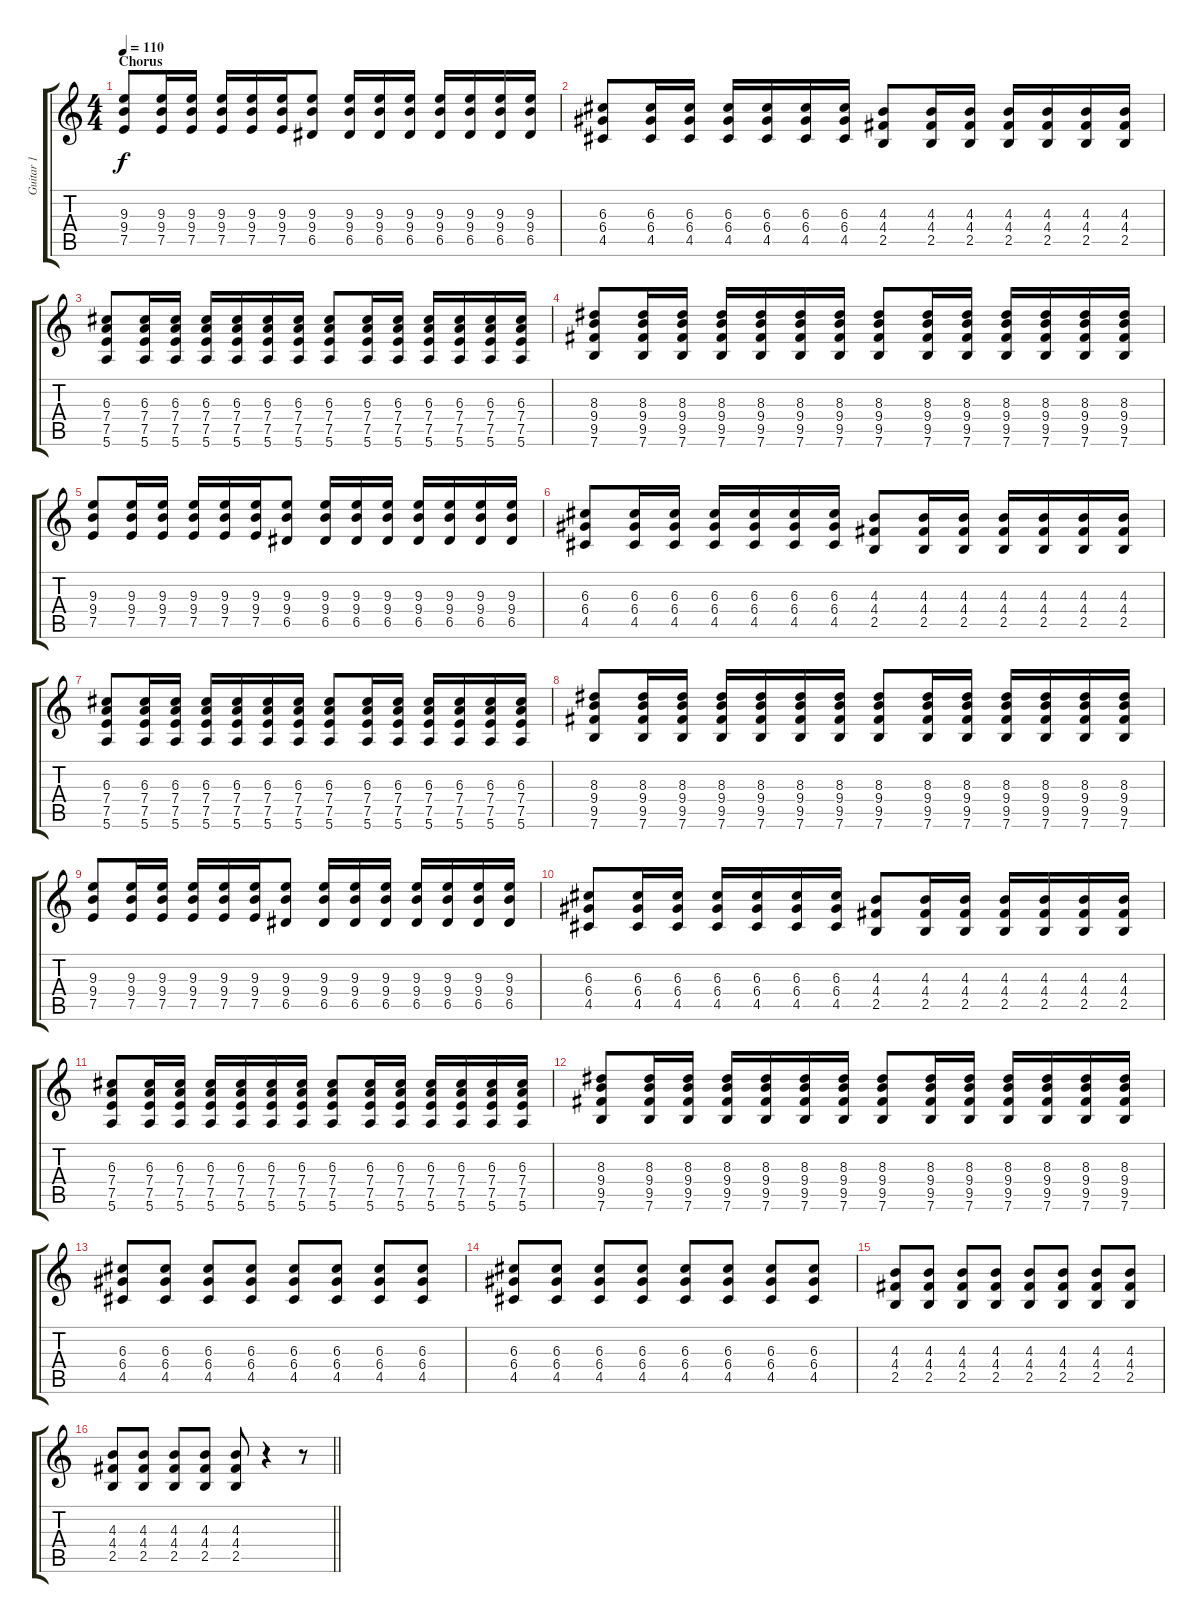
\track ("Guitar 1" "Guitar 1") {instrument acousticguitarsteel}
\staff {score tabs}
\tuning (E4 B3 G3 D3 A2 E2) {hide}
\ts (4 4)
\section ("" "Chorus")
\tempo 110
\clef g2
\ks c
(9.3 9.4 7.5).8{dy f} (9.3 9.4 7.5).16 (9.3 9.4 7.5).16 (9.3 9.4 7.5).16 (9.3 9.4 7.5).16 (9.3 9.4 7.5).16 (9.3 9.4 6.5).8 (9.3 9.4 6.5).16 (9.3 9.4 6.5).16 (9.3 9.4 6.5).16 (9.3 9.4 6.5).16 (9.3 9.4 6.5).16 (9.3 9.4 6.5).16 (9.3 9.4 6.5).16 |
(6.3 6.4 4.5).8 (6.3 6.4 4.5).16 (6.3 6.4 4.5).16 (6.3 6.4 4.5).16 (6.3 6.4 4.5).16 (6.3 6.4 4.5).16 (6.3 6.4 4.5).16 (4.3 4.4 2.5).8 (4.3 4.4 2.5).16 (4.3 4.4 2.5).16 (4.3 4.4 2.5).16 (4.3 4.4 2.5).16 (4.3 4.4 2.5).16 (4.3 4.4 2.5).16 |
(6.3 7.4 7.5 5.6).8 (6.3 7.4 7.5 5.6).16 (6.3 7.4 7.5 5.6).16 (6.3 7.4 7.5 5.6).16 (6.3 7.4 7.5 5.6).16 (6.3 7.4 7.5 5.6).16 (6.3 7.4 7.5 5.6).16 (6.3 7.4 7.5 5.6).8 (6.3 7.4 7.5 5.6).16 (6.3 7.4 7.5 5.6).16 (6.3 7.4 7.5 5.6).16 (6.3 7.4 7.5 5.6).16 (6.3 7.4 7.5 5.6).16 (6.3 7.4 7.5 5.6).16 |
(8.3 9.4 9.5 7.6).8 (8.3 9.4 9.5 7.6).16 (8.3 9.4 9.5 7.6).16 (8.3 9.4 9.5 7.6).16 (8.3 9.4 9.5 7.6).16 (8.3 9.4 9.5 7.6).16 (8.3 9.4 9.5 7.6).16 (8.3 9.4 9.5 7.6).8 (8.3 9.4 9.5 7.6).16 (8.3 9.4 9.5 7.6).16 (8.3 9.4 9.5 7.6).16 (8.3 9.4 9.5 7.6).16 (8.3 9.4 9.5 7.6).16 (8.3 9.4 9.5 7.6).16 |
(9.3 9.4 7.5).8 (9.3 9.4 7.5).16 (9.3 9.4 7.5).16 (9.3 9.4 7.5).16 (9.3 9.4 7.5).16 (9.3 9.4 7.5).16 (9.3 9.4 6.5).8 (9.3 9.4 6.5).16 (9.3 9.4 6.5).16 (9.3 9.4 6.5).16 (9.3 9.4 6.5).16 (9.3 9.4 6.5).16 (9.3 9.4 6.5).16 (9.3 9.4 6.5).16 |
(6.3 6.4 4.5).8 (6.3 6.4 4.5).16 (6.3 6.4 4.5).16 (6.3 6.4 4.5).16 (6.3 6.4 4.5).16 (6.3 6.4 4.5).16 (6.3 6.4 4.5).16 (4.3 4.4 2.5).8 (4.3 4.4 2.5).16 (4.3 4.4 2.5).16 (4.3 4.4 2.5).16 (4.3 4.4 2.5).16 (4.3 4.4 2.5).16 (4.3 4.4 2.5).16 |
(6.3 7.4 7.5 5.6).8 (6.3 7.4 7.5 5.6).16 (6.3 7.4 7.5 5.6).16 (6.3 7.4 7.5 5.6).16 (6.3 7.4 7.5 5.6).16 (6.3 7.4 7.5 5.6).16 (6.3 7.4 7.5 5.6).16 (6.3 7.4 7.5 5.6).8 (6.3 7.4 7.5 5.6).16 (6.3 7.4 7.5 5.6).16 (6.3 7.4 7.5 5.6).16 (6.3 7.4 7.5 5.6).16 (6.3 7.4 7.5 5.6).16 (6.3 7.4 7.5 5.6).16 |
(8.3 9.4 9.5 7.6).8 (8.3 9.4 9.5 7.6).16 (8.3 9.4 9.5 7.6).16 (8.3 9.4 9.5 7.6).16 (8.3 9.4 9.5 7.6).16 (8.3 9.4 9.5 7.6).16 (8.3 9.4 9.5 7.6).16 (8.3 9.4 9.5 7.6).8 (8.3 9.4 9.5 7.6).16 (8.3 9.4 9.5 7.6).16 (8.3 9.4 9.5 7.6).16 (8.3 9.4 9.5 7.6).16 (8.3 9.4 9.5 7.6).16 (8.3 9.4 9.5 7.6).16 |
(9.3 9.4 7.5).8 (9.3 9.4 7.5).16 (9.3 9.4 7.5).16 (9.3 9.4 7.5).16 (9.3 9.4 7.5).16 (9.3 9.4 7.5).16 (9.3 9.4 6.5).8 (9.3 9.4 6.5).16 (9.3 9.4 6.5).16 (9.3 9.4 6.5).16 (9.3 9.4 6.5).16 (9.3 9.4 6.5).16 (9.3 9.4 6.5).16 (9.3 9.4 6.5).16 |
(6.3 6.4 4.5).8 (6.3 6.4 4.5).16 (6.3 6.4 4.5).16 (6.3 6.4 4.5).16 (6.3 6.4 4.5).16 (6.3 6.4 4.5).16 (6.3 6.4 4.5).16 (4.3 4.4 2.5).8 (4.3 4.4 2.5).16 (4.3 4.4 2.5).16 (4.3 4.4 2.5).16 (4.3 4.4 2.5).16 (4.3 4.4 2.5).16 (4.3 4.4 2.5).16 |
(6.3 7.4 7.5 5.6).8 (6.3 7.4 7.5 5.6).16 (6.3 7.4 7.5 5.6).16 (6.3 7.4 7.5 5.6).16 (6.3 7.4 7.5 5.6).16 (6.3 7.4 7.5 5.6).16 (6.3 7.4 7.5 5.6).16 (6.3 7.4 7.5 5.6).8 (6.3 7.4 7.5 5.6).16 (6.3 7.4 7.5 5.6).16 (6.3 7.4 7.5 5.6).16 (6.3 7.4 7.5 5.6).16 (6.3 7.4 7.5 5.6).16 (6.3 7.4 7.5 5.6).16 |
(8.3 9.4 9.5 7.6).8 (8.3 9.4 9.5 7.6).16 (8.3 9.4 9.5 7.6).16 (8.3 9.4 9.5 7.6).16 (8.3 9.4 9.5 7.6).16 (8.3 9.4 9.5 7.6).16 (8.3 9.4 9.5 7.6).16 (8.3 9.4 9.5 7.6).8 (8.3 9.4 9.5 7.6).16 (8.3 9.4 9.5 7.6).16 (8.3 9.4 9.5 7.6).16 (8.3 9.4 9.5 7.6).16 (8.3 9.4 9.5 7.6).16 (8.3 9.4 9.5 7.6).16 |
(6.3 6.4 4.5).8 (6.3 6.4 4.5).8 (6.3 6.4 4.5).8 (6.3 6.4 4.5).8 (6.3 6.4 4.5).8 (6.3 6.4 4.5).8 (6.3 6.4 4.5).8 (6.3 6.4 4.5).8 |
(6.3 6.4 4.5).8 (6.3 6.4 4.5).8 (6.3 6.4 4.5).8 (6.3 6.4 4.5).8 (6.3 6.4 4.5).8 (6.3 6.4 4.5).8 (6.3 6.4 4.5).8 (6.3 6.4 4.5).8 |
(4.3 4.4 2.5).8 (4.3 4.4 2.5).8 (4.3 4.4 2.5).8 (4.3 4.4 2.5).8 (4.3 4.4 2.5).8 (4.3 4.4 2.5).8 (4.3 4.4 2.5).8 (4.3 4.4 2.5).8 |
\barLineRight lightlight
(4.3 4.4 2.5).8 (4.3 4.4 2.5).8 (4.3 4.4 2.5).8 (4.3 4.4 2.5).8 (4.3 4.4 2.5).8 r.4 r.8
